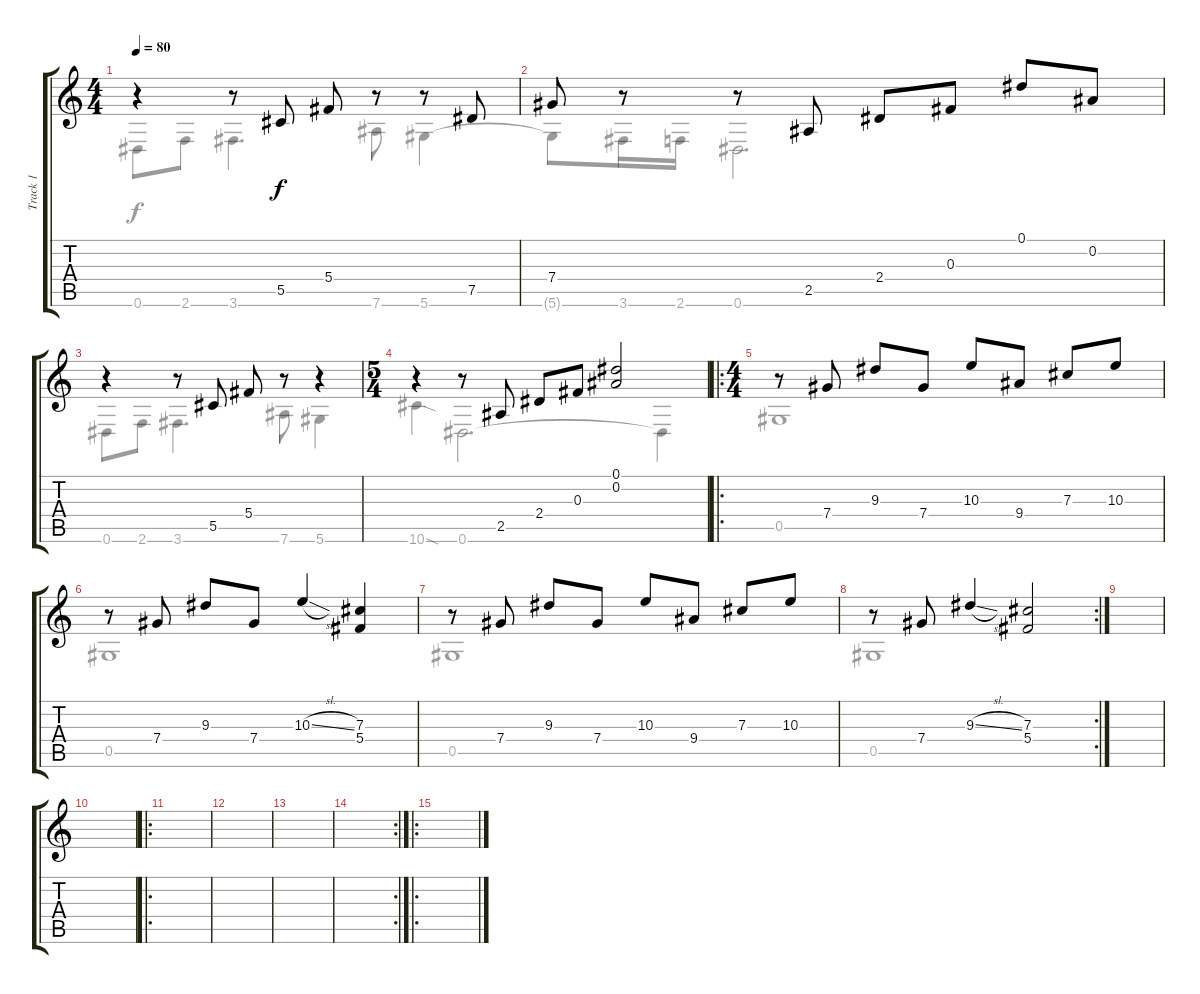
\track ("Track 1" "Track 1") {instrument acousticguitarsteel}
\staff {score tabs}
\tuning (Eb4 Bb3 Gb3 Db3 Ab2 Eb2) {hide}
\voice
\ts (4 4)
\tempo 80
\clef g2
\ks c
r.4{dy f} r.8 5.5.8 5.4.8 r.8 r.8 7.5.8 |
7.4.8 r.8 r.8 2.5.8 2.4.8 0.3.8 0.1.8 0.2.8 |
r.4 r.8 5.5.8 5.4.8 r.8 r.4 |
\ts (5 4)
r.4 r.8 2.5.8 2.4.8 0.3.8 (0.1 0.2).2 |
\ro
\ts (4 4)
r.8 7.4.8 9.3.8 7.4.8 10.3.8 9.4.8 7.3.8 10.3.8 |
r.8 7.4.8 9.3.8 7.4.8 10.3{sl}.4 (7.3 5.4).4 |
r.8 7.4.8 9.3.8 7.4.8 10.3.8 9.4.8 7.3.8 10.3.8 |
\rc 2
r.8 7.4.8 9.3{sl}.4 (7.3 5.4).2 |
|
|
\ro
|
|
|
\rc 2
|
\ro
|
\voice
\clef g2
\ottava regular
\simile none
\ks c
0.6.8{dy f} 2.6.8 3.6.4{d} 7.6.8 5.6.4 |
5.6{t}.8 3.6.16 2.6.16 0.6.2{d} |
0.6.8 2.6.8 3.6.4{d} 7.6.8 5.6.4 |
10.6{sod}.4 0.6.2{d} 0.6{t}.4 |
0.5.1 |
0.5.1 |
0.5.1 |
0.5.1 |
|
|
|
|
|
|
|
